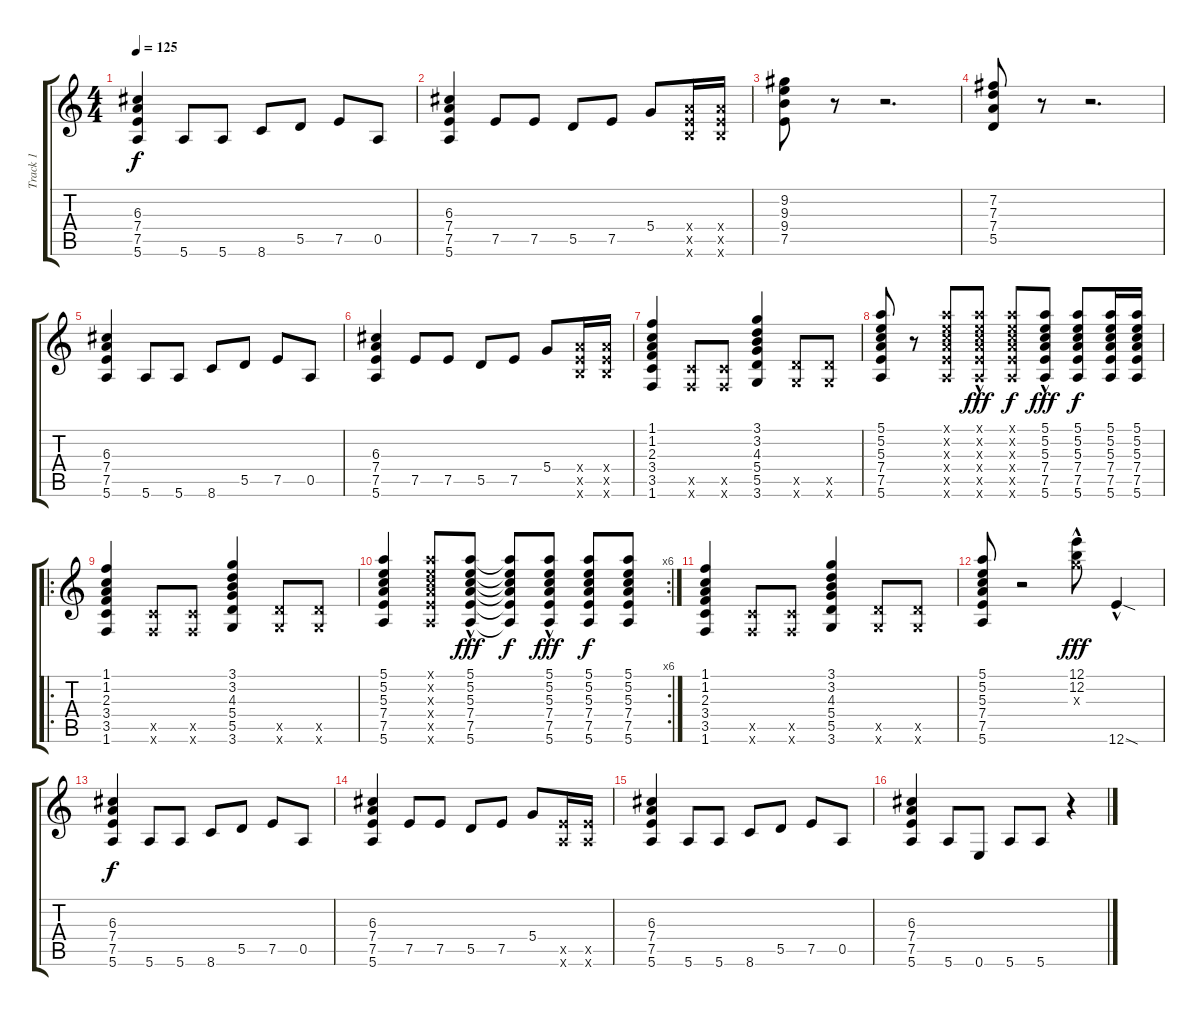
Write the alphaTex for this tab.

\track ("Track 1" "Track 1") {instrument acousticguitarsteel}
\staff {score tabs}
\tuning (E4 B3 G3 D3 A2 E2) {hide}
\ts (4 4)
\tempo 125
\clef g2
\ks c
(6.3 7.4 7.5 5.6).4{dy f} 5.6.8 5.6.8 8.6.8 5.5.8 7.5.8 0.5.8 |
(6.3 7.4 7.5 5.6).4 7.5.8 7.5.8 5.5.8 7.5.8 5.4.8 (7.4{x} 7.5{x} 7.6{x}).16 (7.4{x} 7.5{x} 7.6{x}).16 |
(9.2 9.3 9.4 7.5).8 r.8 r.2{d} |
(7.2 7.3 7.4 5.5).8 r.8 r.2{d} |
(6.3 7.4 7.5 5.6).4 5.6.8 5.6.8 8.6.8 5.5.8 7.5.8 0.5.8 |
(6.3 7.4 7.5 5.6).4 7.5.8 7.5.8 5.5.8 7.5.8 5.4.8 (7.4{x} 7.5{x} 7.6{x}).16 (7.4{x} 7.5{x} 7.6{x}).16 |
(1.1 1.2 2.3 3.4 3.5 1.6).4 (3.5{x} 1.6{x}).8 (3.5{x} 1.6{x}).8 (3.1 3.2 4.3 5.4 5.5 3.6).4 (5.5{x} 3.6{x}).8 (5.5{x} 3.6{x}).8 |
(5.1 5.2 5.3 7.4 7.5 5.6).8 r.8 (5.1{x} 5.2{x} 5.3{x} 7.4{x} 7.5{x} 5.6{x}).8 (5.1{hac x} 5.2{hac x} 5.3{hac x} 7.4{hac x} 7.5{hac x} 5.6{hac x}).8{dy fff} (5.1{x} 5.2{x} 5.3{x} 7.4{x} 7.5{x} 5.6{x}).8{dy f} (5.1{hac} 5.2{hac} 5.3{hac} 7.4{hac} 7.5{hac} 5.6{hac}).8{dy fff} (5.1 5.2 5.3 7.4 7.5 5.6).8{txt "" dy f} (5.1 5.2 5.3 7.4 7.5 5.6).16 (5.1 5.2 5.3 7.4 7.5 5.6).16 |
\ro
(1.1 1.2 2.3 3.4 3.5 1.6).4 (3.5{x} 1.6{x}).8 (3.5{x} 1.6{x}).8 (3.1 3.2 4.3 5.4 5.5 3.6).4 (5.5{x} 3.6{x}).8 (5.5{x} 3.6{x}).8 |
\rc 6
(5.1 5.2 5.3 7.4 7.5 5.6).4 (5.1{x} 5.2{x} 5.3{x} 7.4{x} 7.5{x} 5.6{x}).8 (5.1{hac} 5.2{hac} 5.3{hac} 7.4{hac} 7.5{hac} 5.6{hac}).8{dy fff} (5.1{t} 5.2{t} 5.3{t} 7.4{t} 7.5{t} 5.6{t}).8{dy f} (5.1{hac} 5.2{hac} 5.3{hac} 7.4{hac} 7.5{hac} 5.6{hac}).8{dy fff} (5.1 5.2 5.3 7.4 7.5 5.6).8{dy f} (5.1 5.2 5.3 7.4 7.5 5.6).8 |
(1.1 1.2 2.3 3.4 3.5 1.6).4 (3.5{x} 1.6{x}).8 (3.5{x} 1.6{x}).8 (3.1 3.2 4.3 5.4 5.5 3.6).4 (5.5{x} 3.6{x}).8 (5.5{x} 3.6{x}).8 |
(5.1 5.2 5.3 7.4 7.5 5.6).8 r.2 (12.1{hac} 12.2{hac} 12.3{hac x}).8{dy fff} 12.6{sod hac}.4 |
(6.3 7.4 7.5 5.6).4{dy f} 5.6.8 5.6.8 8.6.8 5.5.8 7.5.8 0.5.8 |
(6.3 7.4 7.5 5.6).4 7.5.8 7.5.8 5.5.8 7.5.8 5.4.8 (7.5{x} 5.6{x}).16 (7.5{x} 5.6{x}).16 |
(6.3 7.4 7.5 5.6).4 5.6.8 5.6.8 8.6.8 5.5.8 7.5.8 0.5.8 |
(6.3 7.4 7.5 5.6).4 5.6.8 0.6.8 5.6.8 5.6.8 r.4
